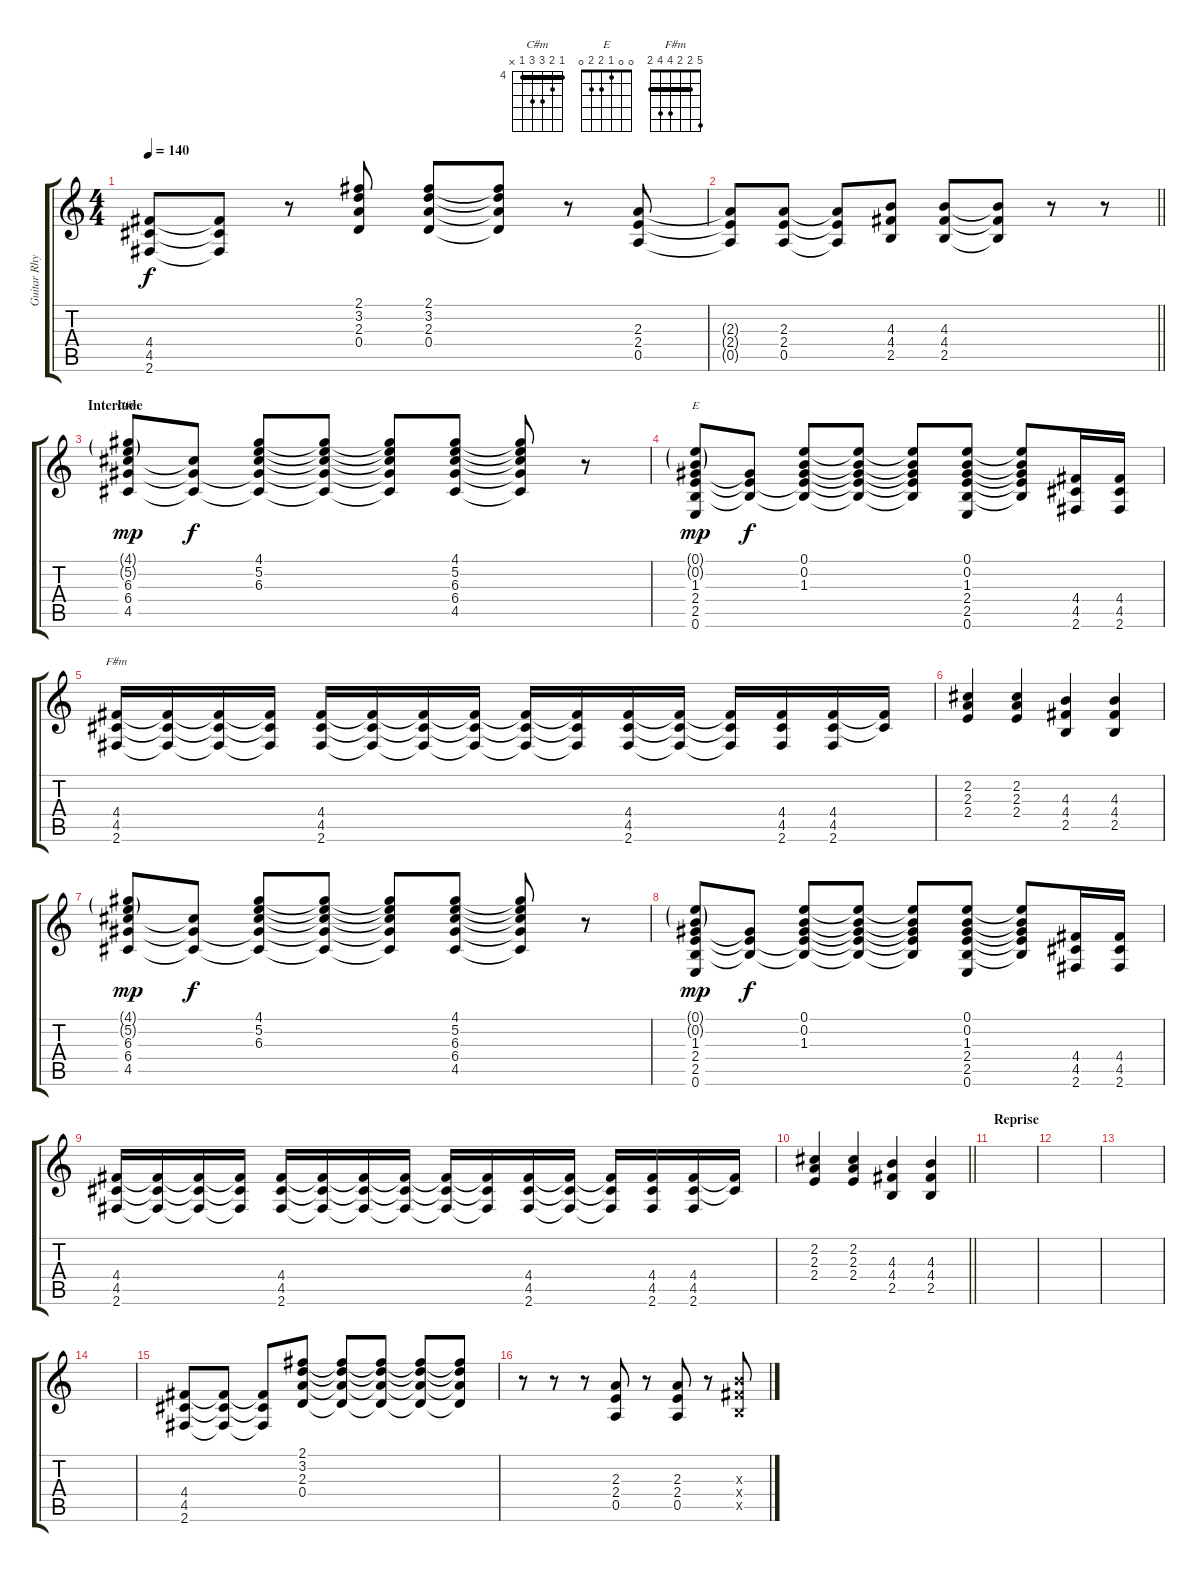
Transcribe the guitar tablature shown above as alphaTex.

\track ("Guitar Rhythm" "Guitar Rhy") {instrument overdrivenguitar}
\staff {score tabs}
\tuning (E4 B3 G3 D3 A2 E2) {hide}
\chord ("C#m" 4 5 6 6 4 x) {firstfret 4 barre 4}
\chord ("E" 0 0 1 2 2 0)
\chord ("F#m" 5 2 2 4 4 2) {barre 2}
\ts (4 4)
\tempo 140
\clef g2
\ks c
(4.4 4.5 2.6).8{dy f} (4.4{t} 4.5{t} 2.6{t}).8 r.8 (2.1 3.2 2.3 0.4).8 (2.1 3.2 2.3 0.4).8 (2.1{t} 3.2{t} 2.3{t} 0.4{t}).8 r.8 (2.3 2.4 0.5).8 |
\barLineRight lightlight
(2.3{t} 2.4{t} 0.5{t}).8 (2.3 2.4 0.5).8 (2.3{t} 2.4{t} 0.5{t}).8 (4.3 4.4 2.5).8 (4.3 4.4 2.5).8 (4.3{t} 4.4{t} 2.5{t}).8 r.8 r.8 |
\section ("" "Interlude")
(4.1{g} 5.2{g} 6.3 6.4 4.5).8{ch "C#m" dy mp} (6.3{t} 6.4{t} 4.5{t}).8{dy f} (4.1 5.2 6.3 6.4{t} 4.5{t}).8 (4.1{t} 5.2{t} 6.3{t} 6.4{t} 4.5{t}).8 (4.1{t} 5.2{t} 6.3{t} 6.4{t} 4.5{t}).8 (4.1 5.2 6.3 6.4 4.5).8 (4.1{t} 5.2{t} 6.3{t} 6.4{t} 4.5{t}).8 r.8 |
(0.1{g} 0.2{g} 1.3 2.4 2.5 0.6).8{ch "E" dy mp} (1.3{t} 2.4{t} 2.5{t}).8{dy f} (0.1 0.2 1.3 2.4{t} 2.5{t}).8 (0.1{t} 0.2{t} 1.3{t} 2.4{t} 2.5{t}).8 (0.1{t} 0.2{t} 1.3{t} 2.4{t} 2.5{t}).8 (0.1 0.2 1.3 2.4 2.5 0.6).8 (0.1{t} 0.2{t} 1.3{t} 2.4{t} 2.5{t}).8 (4.4 4.5 2.6).16 (4.4 4.5 2.6).16 |
(4.4 4.5 2.6).16{ch "F#m"} (4.4{t} 4.5{t} 2.6{t}).16 (4.4{t} 4.5{t} 2.6{t}).16 (4.4{t} 4.5{t} 2.6{t}).16 (4.4 4.5 2.6).16 (4.4{t} 4.5{t} 2.6{t}).16 (4.4{t} 4.5{t} 2.6{t}).16 (4.4{t} 4.5{t} 2.6{t}).16 (4.4{t} 4.5{t} 2.6{t}).16 (4.4{t} 4.5{t} 2.6{t}).16 (4.4 4.5 2.6).16 (4.4{t} 4.5{t} 2.6{t}).16 (4.4{t} 4.5{t} 2.6{t}).16 (4.4 4.5 2.6).16 (4.4 4.5 2.6).16 (4.4{t} 4.5{t}).16 |
(2.2 2.3 2.4).4 (2.2 2.3 2.4).4 (4.3 4.4 2.5).4 (4.3 4.4 2.5).4 |
(4.1{g} 5.2{g} 6.3 6.4 4.5).8{dy mp} (6.3{t} 6.4{t} 4.5{t}).8{dy f} (4.1 5.2 6.3 6.4{t} 4.5{t}).8 (4.1{t} 5.2{t} 6.3{t} 6.4{t} 4.5{t}).8 (4.1{t} 5.2{t} 6.3{t} 6.4{t} 4.5{t}).8 (4.1 5.2 6.3 6.4 4.5).8 (4.1{t} 5.2{t} 6.3{t} 6.4{t} 4.5{t}).8 r.8 |
(0.1{g} 0.2{g} 1.3 2.4 2.5 0.6).8{dy mp} (1.3{t} 2.4{t} 2.5{t}).8{dy f} (0.1 0.2 1.3 2.4{t} 2.5{t}).8 (0.1{t} 0.2{t} 1.3{t} 2.4{t} 2.5{t}).8 (0.1{t} 0.2{t} 1.3{t} 2.4{t} 2.5{t}).8 (0.1 0.2 1.3 2.4 2.5 0.6).8 (0.1{t} 0.2{t} 1.3{t} 2.4{t} 2.5{t}).8 (4.4 4.5 2.6).16 (4.4 4.5 2.6).16 |
(4.4 4.5 2.6).16 (4.4{t} 4.5{t} 2.6{t}).16 (4.4{t} 4.5{t} 2.6{t}).16 (4.4{t} 4.5{t} 2.6{t}).16 (4.4 4.5 2.6).16 (4.4{t} 4.5{t} 2.6{t}).16 (4.4{t} 4.5{t} 2.6{t}).16 (4.4{t} 4.5{t} 2.6{t}).16 (4.4{t} 4.5{t} 2.6{t}).16 (4.4{t} 4.5{t} 2.6{t}).16 (4.4 4.5 2.6).16 (4.4{t} 4.5{t} 2.6{t}).16 (4.4{t} 4.5{t} 2.6{t}).16 (4.4 4.5 2.6).16 (4.4 4.5 2.6).16 (4.4{t} 4.5{t}).16 |
\barLineRight lightlight
(2.2 2.3 2.4).4 (2.2 2.3 2.4).4 (4.3 4.4 2.5).4 (4.3 4.4 2.5).4 |
\section ("" "Reprise")
|
|
|
|
(4.4 4.5 2.6).8 (4.4{t} 4.5{t} 2.6{t}).8 (4.4{t} 4.5{t} 2.6{t}).8 (2.1 3.2 2.3 0.4).8 (2.1{t} 3.2{t} 2.3{t} 0.4{t}).8 (2.1{t} 3.2{t} 2.3{t} 0.4{t}).8 (2.1{t} 3.2{t} 2.3{t} 0.4{t}).8 (2.1{t} 3.2{t} 2.3{t} 0.4{t}).8 |
r.8 r.8 r.8 (2.3 2.4 0.5).8 r.8 (2.3 2.4 0.5).8 r.8 (4.3{x} 4.4{x} 2.5{x}).8
